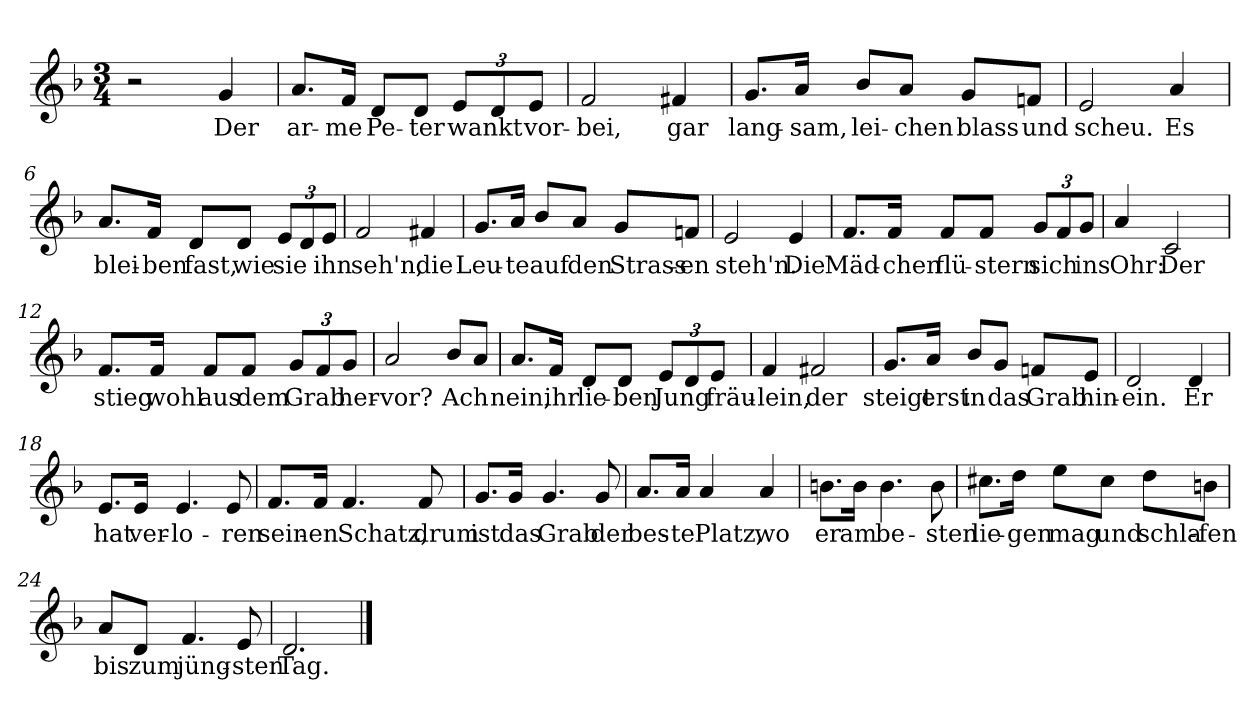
**kern	**text
*part1	*part1
*staff1	*staff1
*clefG2	*
*k[b-]	*
*M3/4	*
=1	=1
2r	.
!	!LO:LY:b
4g/	Der
=2	=2
!	!LO:LY:b
8.a/L	ar-
!	!LO:LY:b
16f/Jk	-me
!	!LO:LY:b
8d/L	Pe-
!	!LO:LY:b
8d/J	-ter
!	!LO:LY:b
12e/L	wankt
12d/	.
!	!LO:LY:b
12e/J	vor-
=3	=3
!	!LO:LY:b
2f/	-bei,
!	!LO:LY:b
4f#X/	gar
=4	=4
!	!LO:LY:b
8.g/L	lang-
!	!LO:LY:b
16a/Jk	-sam,
!	!LO:LY:b
8b-/L	lei-
!	!LO:LY:b
8a/J	-chen
!	!LO:LY:b
8g/L	blass
!	!LO:LY:b
8fn/J	und
=5	=5
!	!LO:LY:b
2e/	scheu.
!	!LO:LY:b
4a/	Es
=6	=6
!	!LO:LY:b
8.a/L	blei-
!	!LO:LY:b
16f/Jk	-ben
!	!LO:LY:b
8d/L	fast,
!	!LO:LY:b
8d/J	wie
!	!LO:LY:b
12e/L	sie
12d/	.
!	!LO:LY:b
12e/J	ihn
!!LO:LB:g=z
=7	=7
!	!LO:LY:b
2f/	seh'n,
!	!LO:LY:b
4f#X/	die
=8	=8
!	!LO:LY:b
8.g/L	Leu-
!	!LO:LY:b
16a/Jk	-te
!	!LO:LY:b
8b-/L	auf
!	!LO:LY:b
8a/J	den
!	!LO:LY:b
8g/L	Strass-
!	!LO:LY:b
8fn/J	-en
=9	=9
!	!LO:LY:b
2e/	steh'n.
!	!LO:LY:b
4e/	Die
=10	=10
!	!LO:LY:b
8.f/L	Mäd-
!	!LO:LY:b
16f/Jk	-chen
!	!LO:LY:b
8f/L	flü-
!	!LO:LY:b
8f/J	-stern
!	!LO:LY:b
12g/L	sich
12f/	.
!	!LO:LY:b
12g/J	ins
=11	=11
!	!LO:LY:b
4a/	Ohr:
!	!LO:LY:b
2c/	Der
=12	=12
!	!LO:LY:b
8.f/L	stieg
!	!LO:LY:b
16f/Jk	wohl
!	!LO:LY:b
8f/L	aus
!	!LO:LY:b
8f/J	dem
!	!LO:LY:b
12g/L	Grab
12f/	.
!	!LO:LY:b
12g/J	her-
!!LO:LB:g=z
=13	=13
!	!LO:LY:b
2a/	-vor?
!	!LO:LY:b
8b-/L	Ach
8a/J	.
=14	=14
!	!LO:LY:b
8.a/L	nein,
!	!LO:LY:b
16f/Jk	ihr
!	!LO:LY:b
8d/L	lie-
!	!LO:LY:b
8d/J	-ben
!	!LO:LY:b
12e/L	Jung
12d/	.
!	!LO:LY:b
12e/J	fräu-
=15	=15
!	!LO:LY:b
4f/	-lein,
!	!LO:LY:b
2f#X/	der
=16	=16
!	!LO:LY:b
8.g/L	steigt
!	!LO:LY:b
16a/Jk	erst
!	!LO:LY:b
8b-/L	in
!	!LO:LY:b
8g/J	das
!	!LO:LY:b
8fn/L	Grab
!	!LO:LY:b
8e/J	hin-
=17	=17
!	!LO:LY:b
2d/	-ein.
!	!LO:LY:b
4d/	Er
=18	=18
!	!LO:LY:b
8.e/L	hat
!	!LO:LY:b
16e/Jk	ver-
!	!LO:LY:b
4.e/	-lo-
!	!LO:LY:b
8e/	-ren
!!LO:LB:g=z
=19	=19
!	!LO:LY:b
8.f/L	sein-
!	!LO:LY:b
16f/Jk	-en
!	!LO:LY:b
4.f/	Schatz,
!	!LO:LY:b
8f/	drum
=20	=20
!	!LO:LY:b
8.g/L	ist
!	!LO:LY:b
16g/Jk	das
!	!LO:LY:b
4.g/	Grab
!	!LO:LY:b
8g/	der
=21	=21
!	!LO:LY:b
8.a/L	bes-
!	!LO:LY:b
16a/Jk	-te
!	!LO:LY:b
4a/	Platz,
!	!LO:LY:b
4a/	wo
=22	=22
!	!LO:LY:b
8.bn\L	er
!	!LO:LY:b
16b\Jk	am
!	!LO:LY:b
4.b\	be-
!	!LO:LY:b
8b\	-sten
=23	=23
!	!LO:LY:b
8.cc#X\L	lie-
!	!LO:LY:b
16dd\Jk	-gen
!	!LO:LY:b
8ee\L	mag
!	!LO:LY:b
8cc#\J	und
!	!LO:LY:b
8dd\L	schla-
!	!LO:LY:b
8bn\J	-fen
=24	=24
!	!LO:LY:b
8a/L	bis
!	!LO:LY:b
8d/J	zum
!	!LO:LY:b
4.f/	jüng-
!	!LO:LY:b
8e/	-sten
!!LO:LB:g=z
=25	=25
!	!LO:LY:b
2.d/	Tag.
==	==
*-	*-
